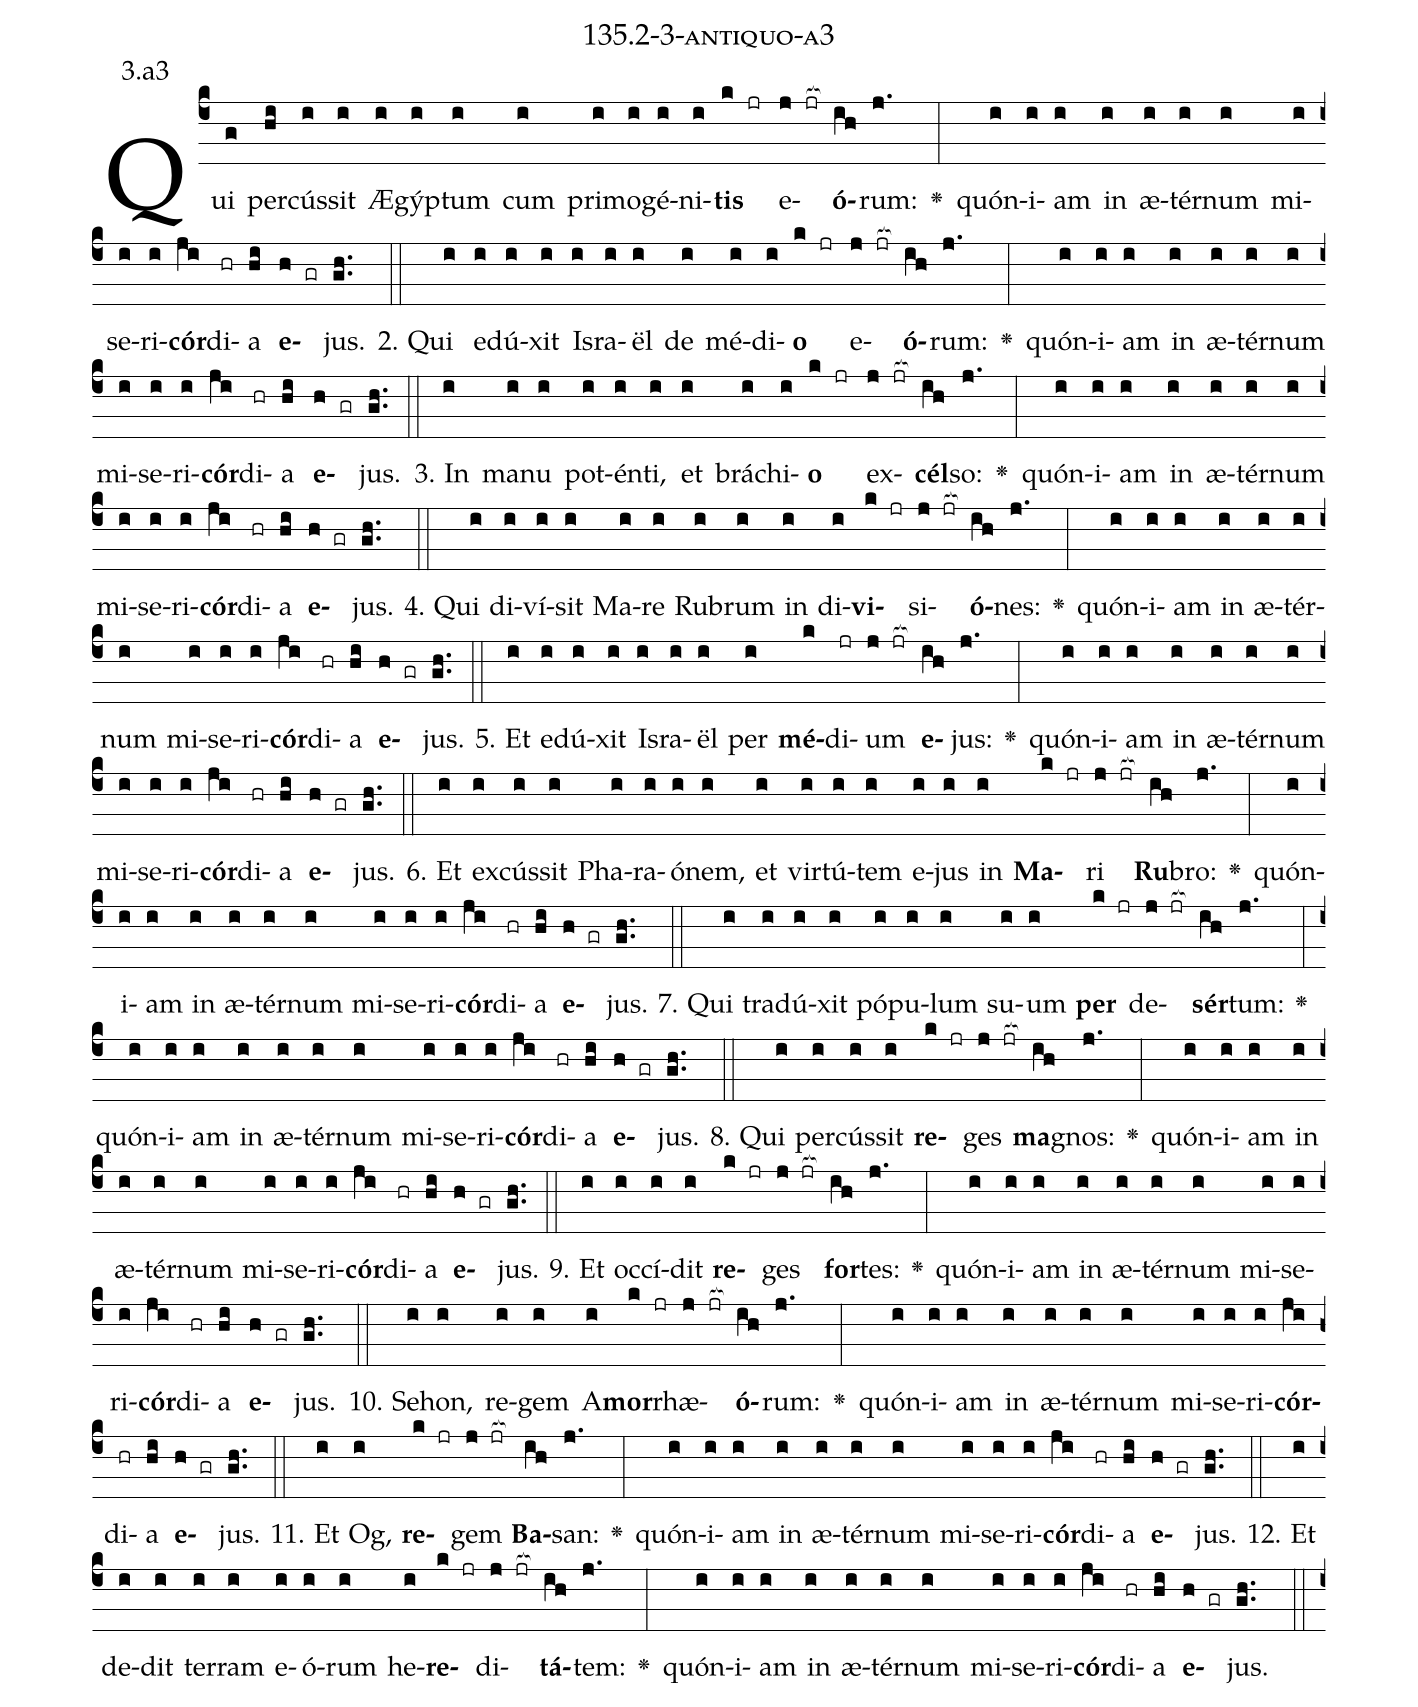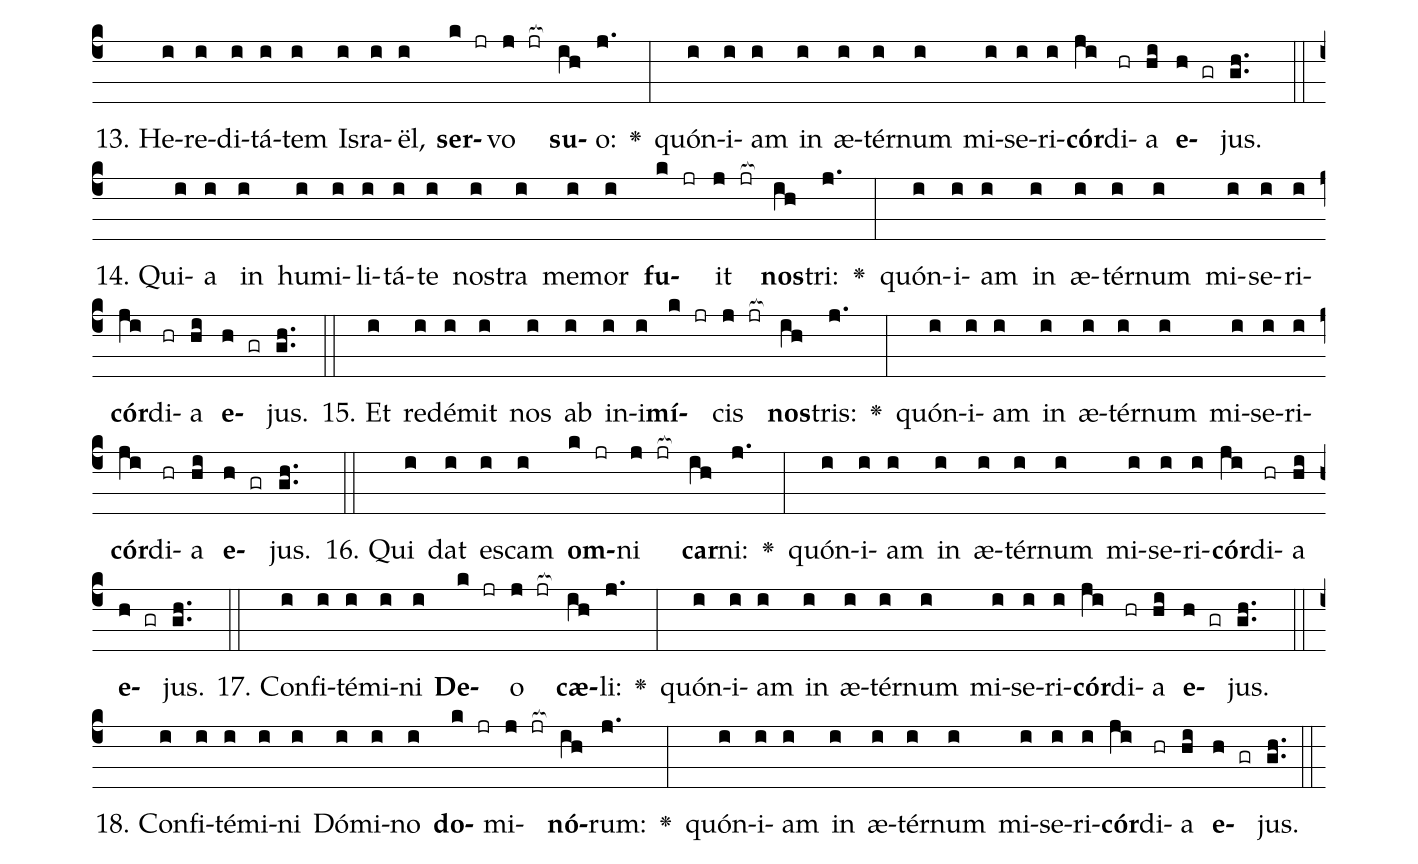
name: 135.2-3-antiquo-a3;
annotation: 3.a3;
%%
(c4)Qui(g) per(hi)cús(i)sit(i) Æ(i)gýp(i)tum(i) cum(i) pri(i)mo(i)gé(i)ni(i)<b>tis</b>(k jr) e(j jr[ocb:1{])<b>ó</b>(ih[ocb:0}])rum:(j.) <v>\greheightstar</v>(:) quón(i)i(i)am(i) in(i) æ(i)tér(i)num(i) mi(i)se(i)ri(i)<b>cór</b>(ji)di(hr)a(hi) <b>e</b>(h gr)jus.(gh..) (::)
2. Qui(i) e(i)dú(i)xit(i) Is(i)ra(i)ël(i) de(i) mé(i)di(i)<b>o</b>(k jr) e(j jr[ocb:1{])<b>ó</b>(ih[ocb:0}])rum:(j.) <v>\greheightstar</v>(:) quón(i)i(i)am(i) in(i) æ(i)tér(i)num(i) mi(i)se(i)ri(i)<b>cór</b>(ji)di(hr)a(hi) <b>e</b>(h gr)jus.(gh..) (::)
3. In(i) ma(i)nu(i) pot(i)én(i)ti,(i) et(i) brá(i)chi(i)<b>o</b>(k jr) ex(j jr[ocb:1{])<b>cél</b>(ih[ocb:0}])so:(j.) <v>\greheightstar</v>(:) quón(i)i(i)am(i) in(i) æ(i)tér(i)num(i) mi(i)se(i)ri(i)<b>cór</b>(ji)di(hr)a(hi) <b>e</b>(h gr)jus.(gh..) (::)
4. Qui(i) di(i)ví(i)sit(i) Ma(i)re(i) Ru(i)brum(i) in(i) di(i)<b>vi</b>(k jr)si(j jr[ocb:1{])<b>ó</b>(ih[ocb:0}])nes:(j.) <v>\greheightstar</v>(:) quón(i)i(i)am(i) in(i) æ(i)tér(i)num(i) mi(i)se(i)ri(i)<b>cór</b>(ji)di(hr)a(hi) <b>e</b>(h gr)jus.(gh..) (::)
5. Et(i) e(i)dú(i)xit(i) Is(i)ra(i)ël(i) per(i) <b>mé</b>(k)di(jr)um(j jr[ocb:1{]) <b>e</b>(ih[ocb:0}])jus:(j.) <v>\greheightstar</v>(:) quón(i)i(i)am(i) in(i) æ(i)tér(i)num(i) mi(i)se(i)ri(i)<b>cór</b>(ji)di(hr)a(hi) <b>e</b>(h gr)jus.(gh..) (::)
6. Et(i) ex(i)cús(i)sit(i) Pha(i)ra(i)ó(i)nem,(i) et(i) vir(i)tú(i)tem(i) e(i)jus(i) in(i) <b>Ma</b>(k jr)ri(j jr[ocb:1{]) <b>Ru</b>(ih[ocb:0}])bro:(j.) <v>\greheightstar</v>(:) quón(i)i(i)am(i) in(i) æ(i)tér(i)num(i) mi(i)se(i)ri(i)<b>cór</b>(ji)di(hr)a(hi) <b>e</b>(h gr)jus.(gh..) (::)
7. Qui(i) tra(i)dú(i)xit(i) pó(i)pu(i)lum(i) su(i)um(i) <b>per</b>(k jr) de(j jr[ocb:1{])<b>sér</b>(ih[ocb:0}])tum:(j.) <v>\greheightstar</v>(:) quón(i)i(i)am(i) in(i) æ(i)tér(i)num(i) mi(i)se(i)ri(i)<b>cór</b>(ji)di(hr)a(hi) <b>e</b>(h gr)jus.(gh..) (::)
8. Qui(i) per(i)cús(i)sit(i) <b>re</b>(k jr)ges(j jr[ocb:1{]) <b>ma</b>(ih[ocb:0}])gnos:(j.) <v>\greheightstar</v>(:) quón(i)i(i)am(i) in(i) æ(i)tér(i)num(i) mi(i)se(i)ri(i)<b>cór</b>(ji)di(hr)a(hi) <b>e</b>(h gr)jus.(gh..) (::)
9. Et(i) oc(i)cí(i)dit(i) <b>re</b>(k jr)ges(j jr[ocb:1{]) <b>for</b>(ih[ocb:0}])tes:(j.) <v>\greheightstar</v>(:) quón(i)i(i)am(i) in(i) æ(i)tér(i)num(i) mi(i)se(i)ri(i)<b>cór</b>(ji)di(hr)a(hi) <b>e</b>(h gr)jus.(gh..) (::)
10. Se(i)hon,(i) re(i)gem(i) A(i)<b>mor</b>(k jr)rhæ(j jr[ocb:1{])<b>ó</b>(ih[ocb:0}])rum:(j.) <v>\greheightstar</v>(:) quón(i)i(i)am(i) in(i) æ(i)tér(i)num(i) mi(i)se(i)ri(i)<b>cór</b>(ji)di(hr)a(hi) <b>e</b>(h gr)jus.(gh..) (::)
11. Et(i) Og,(i) <b>re</b>(k jr)gem(j jr[ocb:1{]) <b>Ba</b>(ih[ocb:0}])san:(j.) <v>\greheightstar</v>(:) quón(i)i(i)am(i) in(i) æ(i)tér(i)num(i) mi(i)se(i)ri(i)<b>cór</b>(ji)di(hr)a(hi) <b>e</b>(h gr)jus.(gh..) (::)
12. Et(i) de(i)dit(i) ter(i)ram(i) e(i)ó(i)rum(i) he(i)<b>re</b>(k jr)di(j jr[ocb:1{])<b>tá</b>(ih[ocb:0}])tem:(j.) <v>\greheightstar</v>(:) quón(i)i(i)am(i) in(i) æ(i)tér(i)num(i) mi(i)se(i)ri(i)<b>cór</b>(ji)di(hr)a(hi) <b>e</b>(h gr)jus.(gh..) (::)
13. He(i)re(i)di(i)tá(i)tem(i) Is(i)ra(i)ël,(i) <b>ser</b>(k jr)vo(j jr[ocb:1{]) <b>su</b>(ih[ocb:0}])o:(j.) <v>\greheightstar</v>(:) quón(i)i(i)am(i) in(i) æ(i)tér(i)num(i) mi(i)se(i)ri(i)<b>cór</b>(ji)di(hr)a(hi) <b>e</b>(h gr)jus.(gh..) (::)
14. Qui(i)a(i) in(i) hu(i)mi(i)li(i)tá(i)te(i) nos(i)tra(i) me(i)mor(i) <b>fu</b>(k jr)it(j jr[ocb:1{]) <b>nos</b>(ih[ocb:0}])tri:(j.) <v>\greheightstar</v>(:) quón(i)i(i)am(i) in(i) æ(i)tér(i)num(i) mi(i)se(i)ri(i)<b>cór</b>(ji)di(hr)a(hi) <b>e</b>(h gr)jus.(gh..) (::)
15. Et(i) red(i)é(i)mit(i) nos(i) ab(i) in(i)i(i)<b>mí</b>(k jr)cis(j jr[ocb:1{]) <b>nos</b>(ih[ocb:0}])tris:(j.) <v>\greheightstar</v>(:) quón(i)i(i)am(i) in(i) æ(i)tér(i)num(i) mi(i)se(i)ri(i)<b>cór</b>(ji)di(hr)a(hi) <b>e</b>(h gr)jus.(gh..) (::)
16. Qui(i) dat(i) es(i)cam(i) <b>om</b>(k jr)ni(j jr[ocb:1{]) <b>car</b>(ih[ocb:0}])ni:(j.) <v>\greheightstar</v>(:) quón(i)i(i)am(i) in(i) æ(i)tér(i)num(i) mi(i)se(i)ri(i)<b>cór</b>(ji)di(hr)a(hi) <b>e</b>(h gr)jus.(gh..) (::)
17. Con(i)fi(i)té(i)mi(i)ni(i) <b>De</b>(k jr)o(j jr[ocb:1{]) <b>cæ</b>(ih[ocb:0}])li:(j.) <v>\greheightstar</v>(:) quón(i)i(i)am(i) in(i) æ(i)tér(i)num(i) mi(i)se(i)ri(i)<b>cór</b>(ji)di(hr)a(hi) <b>e</b>(h gr)jus.(gh..) (::)
18. Con(i)fi(i)té(i)mi(i)ni(i) Dó(i)mi(i)no(i) <b>do</b>(k jr)mi(j jr[ocb:1{])<b>nó</b>(ih[ocb:0}])rum:(j.) <v>\greheightstar</v>(:) quón(i)i(i)am(i) in(i) æ(i)tér(i)num(i) mi(i)se(i)ri(i)<b>cór</b>(ji)di(hr)a(hi) <b>e</b>(h gr)jus.(gh..) (::)
